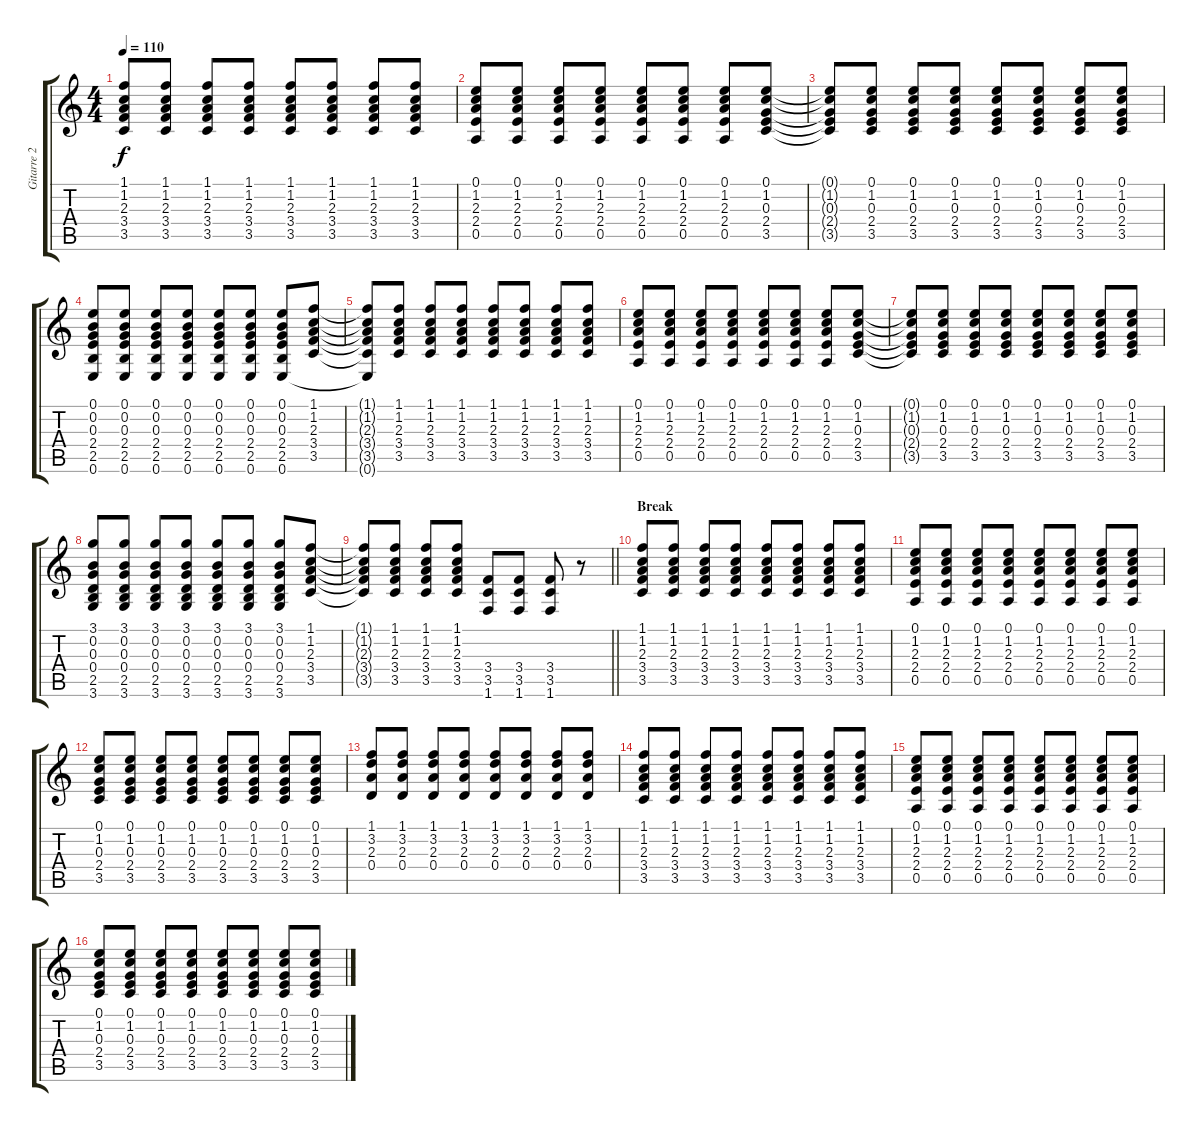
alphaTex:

\track ("Gitarre 2" "Gitarre 2") {instrument acousticguitarnylon}
\staff {score tabs}
\tuning (E4 B3 G3 D3 A2 E2) {hide}
\ts (4 4)
\tempo 110
\clef g2
\ks c
(1.1{t} 1.2{t} 2.3{t} 3.4{t} 3.5{t}).8{dy f} (1.1 1.2 2.3 3.4 3.5).8 (1.1 1.2 2.3 3.4 3.5).8 (1.1 1.2 2.3 3.4 3.5).8 (1.1 1.2 2.3 3.4 3.5).8 (1.1 1.2 2.3 3.4 3.5).8 (1.1 1.2 2.3 3.4 3.5).8 (1.1 1.2 2.3 3.4 3.5).8 |
(0.1 1.2 2.3 2.4 0.5).8 (0.1 1.2 2.3 2.4 0.5).8 (0.1 1.2 2.3 2.4 0.5).8 (0.1 1.2 2.3 2.4 0.5).8 (0.1 1.2 2.3 2.4 0.5).8 (0.1 1.2 2.3 2.4 0.5).8 (0.1 1.2 2.3 2.4 0.5).8 (0.1 1.2 0.3 2.4 3.5).8 |
(0.1{t} 1.2{t} 0.3{t} 2.4{t} 3.5{t}).8 (0.1 1.2 0.3 2.4 3.5).8 (0.1 1.2 0.3 2.4 3.5).8 (0.1 1.2 0.3 2.4 3.5).8 (0.1 1.2 0.3 2.4 3.5).8 (0.1 1.2 0.3 2.4 3.5).8 (0.1 1.2 0.3 2.4 3.5).8 (0.1 1.2 0.3 2.4 3.5).8 |
(0.1 0.2 0.3 2.4 2.5 0.6).8 (0.1 0.2 0.3 2.4 2.5 0.6).8 (0.1 0.2 0.3 2.4 2.5 0.6).8 (0.1 0.2 0.3 2.4 2.5 0.6).8 (0.1 0.2 0.3 2.4 2.5 0.6).8 (0.1 0.2 0.3 2.4 2.5 0.6).8 (0.1 0.2 0.3 2.4 2.5 0.6).8 (1.1 1.2 2.3 3.4 3.5).8 |
(1.1{t} 1.2{t} 2.3{t} 3.4{t} 3.5{t} 0.6{t}).8 (1.1 1.2 2.3 3.4 3.5).8 (1.1 1.2 2.3 3.4 3.5).8 (1.1 1.2 2.3 3.4 3.5).8 (1.1 1.2 2.3 3.4 3.5).8 (1.1 1.2 2.3 3.4 3.5).8 (1.1 1.2 2.3 3.4 3.5).8 (1.1 1.2 2.3 3.4 3.5).8 |
(0.1 1.2 2.3 2.4 0.5).8 (0.1 1.2 2.3 2.4 0.5).8 (0.1 1.2 2.3 2.4 0.5).8 (0.1 1.2 2.3 2.4 0.5).8 (0.1 1.2 2.3 2.4 0.5).8 (0.1 1.2 2.3 2.4 0.5).8 (0.1 1.2 2.3 2.4 0.5).8 (0.1 1.2 0.3 2.4 3.5).8 |
(0.1{t} 1.2{t} 0.3{t} 2.4{t} 3.5{t}).8 (0.1 1.2 0.3 2.4 3.5).8 (0.1 1.2 0.3 2.4 3.5).8 (0.1 1.2 0.3 2.4 3.5).8 (0.1 1.2 0.3 2.4 3.5).8 (0.1 1.2 0.3 2.4 3.5).8 (0.1 1.2 0.3 2.4 3.5).8 (0.1 1.2 0.3 2.4 3.5).8 |
(3.1 0.2 0.3 0.4 2.5 3.6).8 (3.1 0.2 0.3 0.4 2.5 3.6).8 (3.1 0.2 0.3 0.4 2.5 3.6).8 (3.1 0.2 0.3 0.4 2.5 3.6).8 (3.1 0.2 0.3 0.4 2.5 3.6).8 (3.1 0.2 0.3 0.4 2.5 3.6).8 (3.1 0.2 0.3 0.4 2.5 3.6).8 (1.1 1.2 2.3 3.4 3.5).8 |
\barLineRight lightlight
(1.1{t} 1.2{t} 2.3{t} 3.4{t} 3.5{t}).8 (1.1 1.2 2.3 3.4 3.5).8 (1.1 1.2 2.3 3.4 3.5).8 (1.1 1.2 2.3 3.4 3.5).8 (3.4 3.5 1.6).8{volume 16 instrument overdrivenguitar} (3.4 3.5 1.6).8 (3.4 3.5 1.6).8 r.8 |
\section ("" "Break")
(1.1 1.2 2.3 3.4 3.5).8{volume 14 instrument acousticguitarnylon} (1.1 1.2 2.3 3.4 3.5).8 (1.1 1.2 2.3 3.4 3.5).8 (1.1 1.2 2.3 3.4 3.5).8 (1.1 1.2 2.3 3.4 3.5).8 (1.1 1.2 2.3 3.4 3.5).8 (1.1 1.2 2.3 3.4 3.5).8 (1.1 1.2 2.3 3.4 3.5).8 |
(0.1 1.2 2.3 2.4 0.5).8 (0.1 1.2 2.3 2.4 0.5).8 (0.1 1.2 2.3 2.4 0.5).8 (0.1 1.2 2.3 2.4 0.5).8 (0.1 1.2 2.3 2.4 0.5).8 (0.1 1.2 2.3 2.4 0.5).8 (0.1 1.2 2.3 2.4 0.5).8 (0.1 1.2 2.3 2.4 0.5).8 |
(0.1 1.2 0.3 2.4 3.5).8 (0.1 1.2 0.3 2.4 3.5).8 (0.1 1.2 0.3 2.4 3.5).8 (0.1 1.2 0.3 2.4 3.5).8 (0.1 1.2 0.3 2.4 3.5).8 (0.1 1.2 0.3 2.4 3.5).8 (0.1 1.2 0.3 2.4 3.5).8 (0.1 1.2 0.3 2.4 3.5).8 |
(1.1 3.2 2.3 0.4).8 (1.1 3.2 2.3 0.4).8 (1.1 3.2 2.3 0.4).8 (1.1 3.2 2.3 0.4).8 (1.1 3.2 2.3 0.4).8 (1.1 3.2 2.3 0.4).8 (1.1 3.2 2.3 0.4).8 (1.1 3.2 2.3 0.4).8 |
(1.1 1.2 2.3 3.4 3.5).8 (1.1 1.2 2.3 3.4 3.5).8 (1.1 1.2 2.3 3.4 3.5).8 (1.1 1.2 2.3 3.4 3.5).8 (1.1 1.2 2.3 3.4 3.5).8 (1.1 1.2 2.3 3.4 3.5).8 (1.1 1.2 2.3 3.4 3.5).8 (1.1 1.2 2.3 3.4 3.5).8 |
(0.1 1.2 2.3 2.4 0.5).8 (0.1 1.2 2.3 2.4 0.5).8 (0.1 1.2 2.3 2.4 0.5).8 (0.1 1.2 2.3 2.4 0.5).8 (0.1 1.2 2.3 2.4 0.5).8 (0.1 1.2 2.3 2.4 0.5).8 (0.1 1.2 2.3 2.4 0.5).8 (0.1 1.2 2.3 2.4 0.5).8 |
(0.1 1.2 0.3 2.4 3.5).8 (0.1 1.2 0.3 2.4 3.5).8 (0.1 1.2 0.3 2.4 3.5).8 (0.1 1.2 0.3 2.4 3.5).8 (0.1 1.2 0.3 2.4 3.5).8 (0.1 1.2 0.3 2.4 3.5).8 (0.1 1.2 0.3 2.4 3.5).8 (0.1 1.2 0.3 2.4 3.5).8
